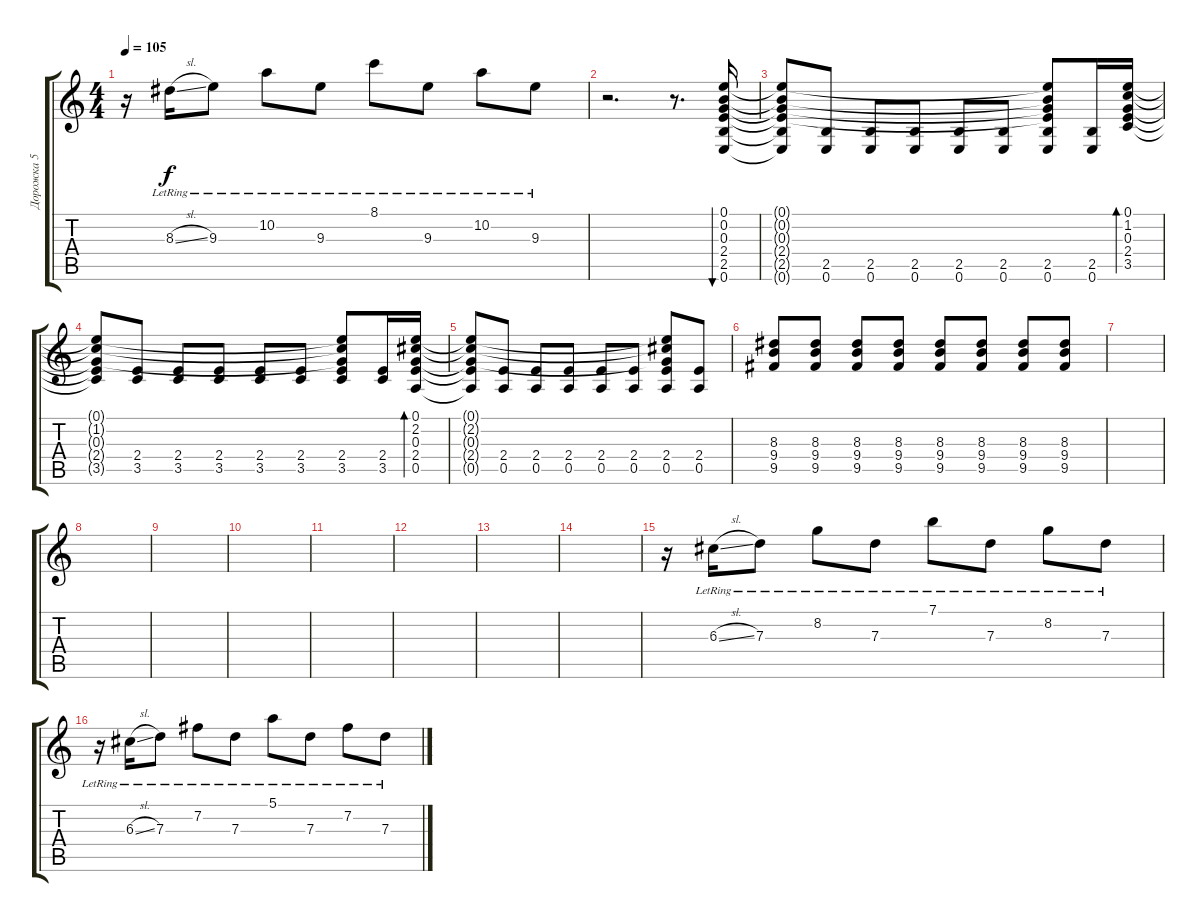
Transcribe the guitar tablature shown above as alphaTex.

\track ("Дорожка 5" "Дорожка 5") {instrument electricguitarclean}
\staff {score tabs}
\tuning (E4 B3 G3 D3 A2 E2) {hide}
\ts (4 4)
\tempo 105
\clef g2
\ks c
r.16{dy f} 8.3{sl lr}.16 9.3{lr}.8 10.2{lr}.8 9.3{lr}.8 8.1{lr}.8 9.3{lr}.8 10.2{lr}.8 9.3{lr}.8 |
r.2{d} r.8{d} (0.1 0.2 0.3 2.4 2.5 0.6).16{bu 480} |
(0.1{t} 0.2{t} 0.3{t} 2.4{t} 2.5{t} 0.6{t}).8 (2.5 0.6).8 (2.5 0.6).8 (2.5 0.6).8 (2.5 0.6).8 (2.5 0.6).8 (0.1{t} 0.2{t} 0.3{t} 2.4{t} 2.5 0.6).8 (2.5 0.6).16 (0.1 1.2 0.3 2.4 3.5).16{bd 480} |
(0.1{t} 1.2{t} 0.3{t} 2.4{t} 3.5{t}).8 (2.4 3.5).8 (2.4 3.5).8 (2.4 3.5).8 (2.4 3.5).8 (2.4 3.5).8 (0.1{t} 1.2{t} 0.3{t} 2.4 3.5).8 (2.4 3.5).16 (0.1 2.2 0.3 2.4 0.5).16{bd 480} |
(0.1{t} 2.2{t} 0.3{t} 2.4{t} 0.5{t}).8 (2.4 0.5).8 (2.4 0.5).8 (2.4 0.5).8 (2.4 0.5).8 (2.4 0.5).8 (0.1{t} 2.2{t} 0.3{t} 2.4 0.5).8 (2.4 0.5).8 |
(8.3 9.4 9.5).8 (8.3 9.4 9.5).8 (8.3 9.4 9.5).8 (8.3 9.4 9.5).8 (8.3 9.4 9.5).8 (8.3 9.4 9.5).8 (8.3 9.4 9.5).8 (8.3 9.4 9.5).8 |
|
|
|
|
|
|
|
|
r.16 6.3{sl lr}.16 7.3{lr}.8 8.2{lr}.8 7.3{lr}.8 7.1{lr}.8 7.3{lr}.8 8.2{lr}.8 7.3{lr}.8 |
r.16 6.3{sl lr}.16 7.3{lr}.8 7.2{lr}.8 7.3{lr}.8 5.1{lr}.8 7.3{lr}.8 7.2{lr}.8 7.3{lr}.8
